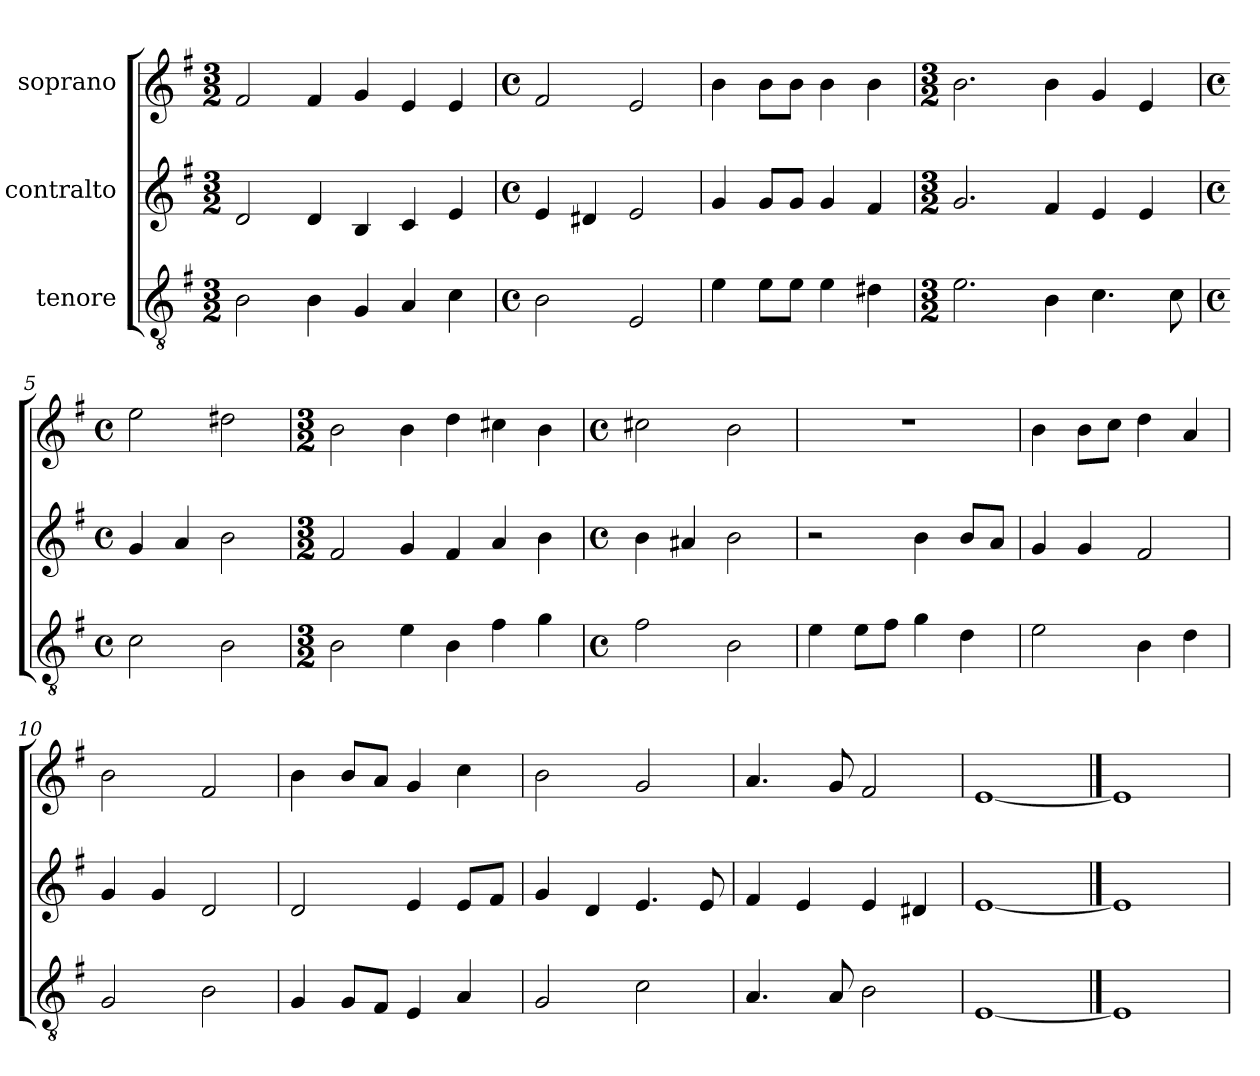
**kern	**kern	**kern
*part3	*part2	*part1
*staff3	*staff2	*staff1
*I"tenore	*I"contralto	*I"soprano
*clefGv2	*clefG2	*clefG2
*k[f#]	*k[f#]	*k[f#]
*G:	*G:	*G:
*M3/2	*M3/2	*M3/2
=1	=1	=1
2B\	2d/	2f#/
4B\	4d/	4f#/
4G/	4B/	4g/
4A/	4c/	4e/
4c\	4e/	4e/
=2	=2	=2
*M4/4	*M4/4	*M4/4
*met(c)	*met(c)	*met(c)
2B\	4e/	2f#/
.	4d#X/	.
2E/	2e/	2e/
!!LO:LB:g=z
=3	=3	=3
4e\	4g/	4b\
8e\L	8g/L	8b\L
8e\J	8g/J	8b\J
4e\	4g/	4b\
4d#X\	4f#/	4b\
=4	=4	=4
*M3/2	*M3/2	*M3/2
2.e\	2.g/	2.b\
4B\	4f#/	4b\
4.c\	4e/	4g/
.	4e/	4e/
8c\	.	.
=5	=5	=5
*M4/4	*M4/4	*M4/4
*met(c)	*met(c)	*met(c)
2c\	4g/	2ee\
.	4a/	.
2B\	2b\	2dd#X\
!!LO:LB:g=z
=6	=6	=6
*M3/2	*M3/2	*M3/2
2B\	2f#/	2b\
4e\	4g/	4b\
4B\	4f#/	4dd\
4f#\	4a/	4cc#X\
4g\	4b\	4b\
=7	=7	=7
*M4/4	*M4/4	*M4/4
*met(c)	*met(c)	*met(c)
2f#\	4b\	2cc#X\
.	4a#X/	.
2B\	2b\	2b\
=8	=8	=8
4e\	2r	1r
8e\L	.	.
8f#\J	.	.
4g\	4b\	.
4d\	8b/L	.
.	8a/J	.
!!LO:PB:g=z
=9	=9	=9
2e\	4g/	4b\
.	4g/	8b\L
.	.	8cc\J
4B\	2f#/	4dd\
4d\	.	4a/
=10	=10	=10
2G/	4g/	2b\
.	4g/	.
2B\	2d/	2f#/
=11	=11	=11
4G/	2d/	4b\
8G/L	.	8b/L
8F#/J	.	8a/J
4E/	4e/	4g/
4A/	8e/L	4cc\
.	8f#/J	.
!!LO:LB:g=z
=12	=12	=12
2G/	4g/	2b\
.	4d/	.
2c\	4.e/	2g/
.	8e/	.
=13	=13	=13
4.A/	4f#/	4.a/
.	4e/	.
8A/	.	8g/
2B\	4e/	2f#/
.	4d#X/	.
=14	=14	=14
[<1E	[<1e	[<1e
!!LO:LB:g=z
==15	==15	==15
1E]	1e]	1e]
=	=	=
*-	*-	*-
